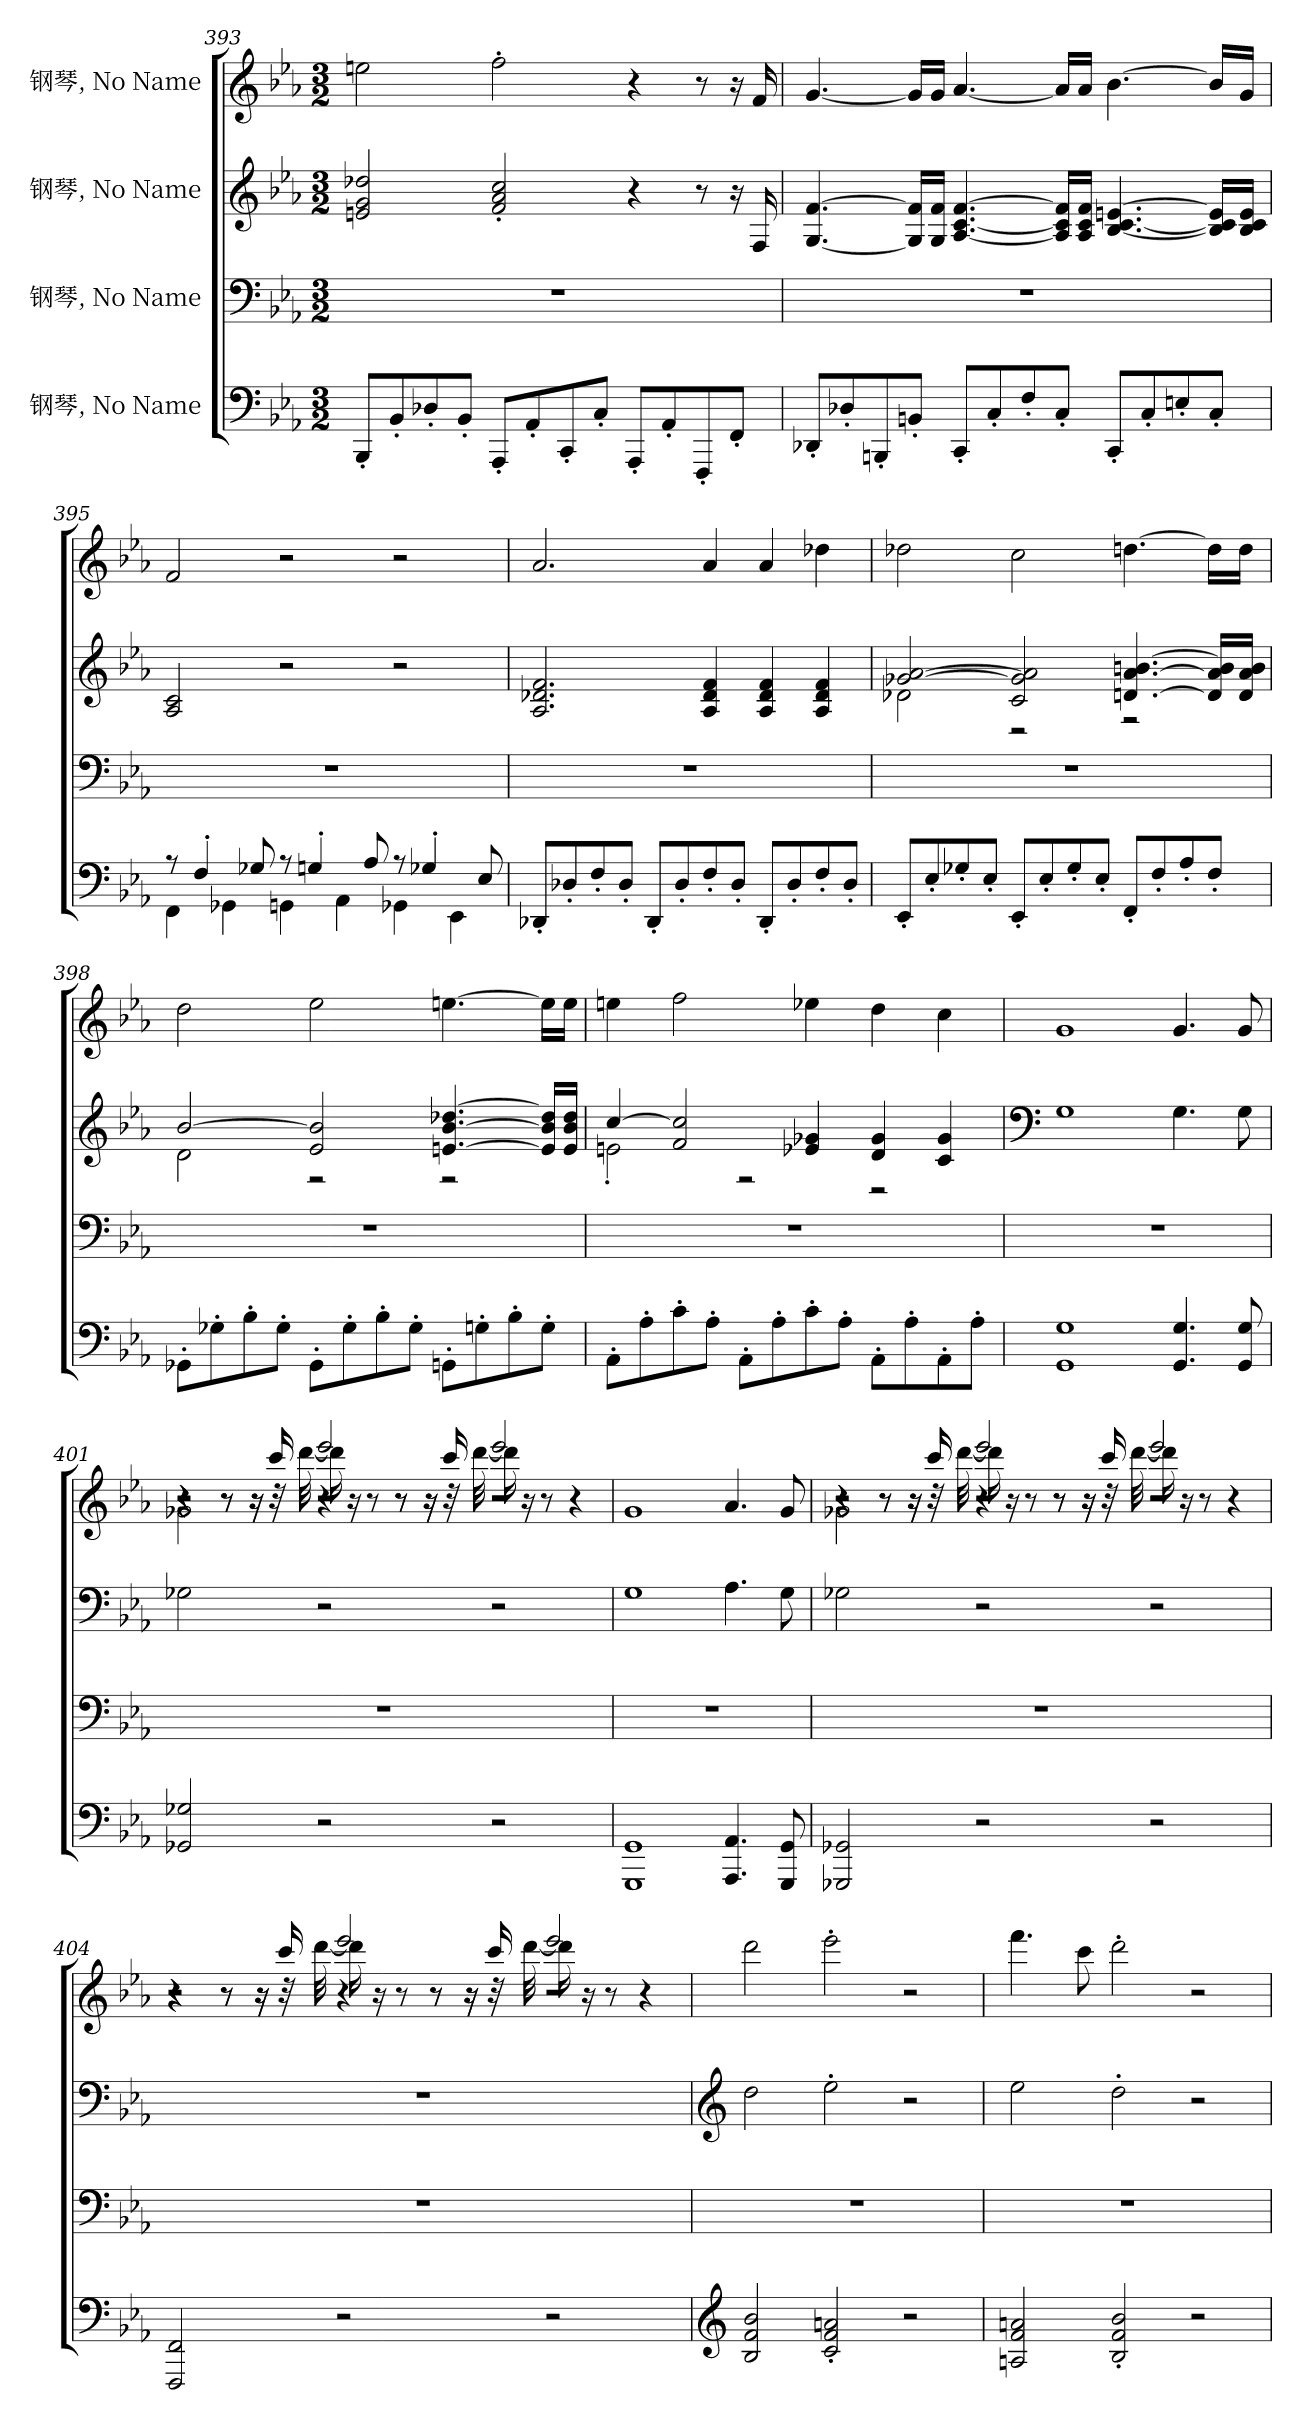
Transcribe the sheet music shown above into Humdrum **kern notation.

**kern	**kern	**kern	**kern
*part4	*part3	*part2	*part1
*staff4	*staff3	*staff2	*staff1
*I"钢琴, No Name	*I"钢琴, No Name	*I"钢琴, No Name	*I"钢琴, No Name
*clefF4	*clefF4	*clefG2	*clefG2
*k[b-e-a-]	*k[b-e-a-]	*k[b-e-a-]	*k[b-e-a-]
*M3/2	*M3/2	*M3/2	*M3/2
*MM99	*MM99	*MM99	*MM99
=393	=393	=393	=393
8BBB-'/L	1.r	2en/ 2g/ 2dd-X/	2een\
8BB-'/	.	.	.
8D-X'/	.	.	.
8BB-'/J	.	.	.
8AAA-'/L	.	2f/' 2a-/' 2cc/'	2ff'\
8AA-'/	.	.	.
8CC'/	.	.	.
8C'/J	.	.	.
8AAA-'/L	.	4r	4r
8AA-'/	.	.	.
8FFF'/	.	8r	8r
8FF'/J	.	16r	16r
*	*	*	*MM96
.	.	16F/	16f/
!!LO:LB:g=z
=394	=394	=394	=394
*	*	*	*MM99
8DD-X'/L	1.r	[4.G/ [4.f/	[4.g/
8D-X'/	.	.	.
8BBBn'/	.	.	.
8BBn'/J	.	16G/] 16f/]LL	16g/LL]
*	*	*	*MM98
.	.	16G/ 16f/JJ	16g/JJ
*	*	*	*MM99
8CC'/L	.	[4.A-/ [4.c/ [4.f/	[4.a-/
8C'/	.	.	.
8F'/	.	.	.
8C'/J	.	16A-/] 16c/] 16f/]LL	16a-/LL]
*	*	*	*MM98
.	.	16A-/ 16c/ 16f/JJ	16a-/JJ
*	*	*	*MM99
8CC'/L	.	[4.B-/ [4.c/ [4.en/	[4.b-\
8C'/	.	.	.
8En'/	.	.	.
*	*	*	*MM95
8C'/J	.	16B-/] 16c/] 16e/]LL	16b-/LL]
.	.	16B-/ 16c/ 16e/JJ	16g/JJ
=395	=395	=395	=395
*^	*	*	*
8r	4FF\	1.r	2A-/ 2c/	2f/
4F'/	.	.	.	.
.	4GG-X\	.	.	.
8G-X/	.	.	.	.
8r	4GGn\	.	2r	2r
4Gn'/	.	.	.	.
.	4AA-\	.	.	.
8A-/	.	.	.	.
8r	4GG-X\	.	2r	2r
4G-X'/	.	.	.	.
.	4EE-\	.	.	.
8E-/	.	.	.	.
*v	*v	*	*	*
!!LO:LB:g=z
=396	=396	=396	=396
*	*	*	*MM99
8DD-X'/L	1.r	2.A-/ 2.d-X/ 2.f/	2.a-/
8D-X'/	.	.	.
8F'/	.	.	.
8D-'/J	.	.	.
8DD-'/L	.	.	.
8D-'/	.	.	.
8F'/	.	4A-/ 4d-/ 4f/	4a-/
8D-'/J	.	.	.
8DD-'/L	.	4A-/ 4d-/ 4f/	4a-/
8D-'/	.	.	.
8F'/	.	4A-/ 4d-/ 4f/	4dd-X\
8D-'/J	.	.	.
=397	=397	=397	=397
*	*	*^	*
8EE-'/L	1.r	[2g-X/ [2a-/	2d-X\	2dd-X\
8E-'/	.	.	.	.
8G-X'/	.	.	.	.
8E-'/J	.	.	.	.
8EE-'/L	.	2c/ 2g-/] 2a-/]	2r	2cc\
8E-'/	.	.	.	.
8G-'/	.	.	.	.
8E-'/J	.	.	.	.
8FF'/L	.	[4.dn/ [4.a-/ [4.bn/	2r	[4.ddn\
8F'/	.	.	.	.
8A-'/	.	.	.	.
8F'/J	.	16d/] 16a-/] 16b/]LL	.	16dd\LL]
*	*	*	*	*MM95
.	.	16d/ 16a-/ 16b/JJ	.	16dd\JJ
!!LO:PB:g=z
=398	=398	=398	=398	=398
8GG-X'\L	1.r	[2b-/	2d\	2dd\
8G-X'\	.	.	.	.
8B-'\	.	.	.	.
8G-'\J	.	.	.	.
8GG-'\L	.	2e-/ 2b-/]	2r	2ee-\
8G-'\	.	.	.	.
8B-'\	.	.	.	.
8G-'\J	.	.	.	.
8GGn'\L	.	[4.en/ [4.b-/ [4.dd-X/	2r	[4.een\
8Gn'\	.	.	.	.
8B-'\	.	.	.	.
8G'\J	.	16e/] 16b-/] 16dd-/]LL	.	16ee\LL]
*	*	*	*	*MM95
.	.	16e/ 16b-/ 16dd-/JJ	.	16ee\JJ
=399	=399	=399	=399	=399
8AA-'\L	1.r	[4cc/	2en'\	4een\
8A-'\	.	.	.	.
*	*	*	*	*MM98
8c'\	.	2f/ 2cc/]	.	2ff\
8A-'\J	.	.	.	.
8AA-'\L	.	.	2r	.
8A-'\	.	.	.	.
8c'\	.	4e-X/ 4g-X/	.	4ee-X\
8A-'\J	.	.	.	.
8AA-'\L	.	4d/ 4g-/	2r	4dd\
8A-'\	.	.	.	.
8AA-'\	.	4c/ 4g-/	.	4cc\
8A-'\J	.	.	.	.
*	*	*v	*v	*
=400	=400	=400	=400
*	*	*clefF4	*
*	*	*	*MM99
1GG 1G	1.r	1G	1g
4.GG/ 4.G/	.	4.G\	4.g/
*	*	*	*MM95
8GG/ 8G/	.	8G\	8g/
!!LO:LB:g=z
=401	=401	=401	=401
*	*	*	*^
*	*	*	*	*^
*	*	*	*	*	*^
2GG-X/ 2G-X/	1.r	2G-X\	2r	4r	4r	2g-X\
.	.	.	.	8r	8r	.
*	*	*	*MM94	*	*	*
.	.	.	.	16r	16r	.
.	.	.	.	32r	16ccc/	.
.	.	.	.	[32ddd\	.	.
2r	.	2r	2eee-/	16ddd\]	4r	2r
.	.	.	.	16r	.	.
.	.	.	.	8r	.	.
.	.	.	.	8r	8r	.
.	.	.	.	16r	16r	.
.	.	.	.	32r	16ccc/	.
.	.	.	.	[32ddd\	.	.
2r	.	2r	2eee-/	16ddd\]	2r	2r
.	.	.	.	16r	.	.
.	.	.	.	8r	.	.
.	.	.	.	4r	.	.
*	*	*	*v	*v	*v	*v
=402	=402	=402	=402
*	*	*	*MM99
1GGG 1GG	1.r	1G	1g
4.AAA-/ 4.AA-/	.	4.A-\	4.a-/
*	*	*	*MM95
8GGG/ 8GG/	.	8G\	8g/
!!LO:LB:g=z
=403	=403	=403	=403
*	*	*	*^
*	*	*	*	*^
*	*	*	*	*	*^
2GGG-X/ 2GG-X/	1.r	2G-X\	2r	4r	4r	2g-X\
.	.	.	.	8r	8r	.
*	*	*	*MM94	*	*	*
.	.	.	.	16r	16r	.
.	.	.	.	32r	16ccc/	.
.	.	.	.	[32ddd\	.	.
2r	.	2r	2eee-/	16ddd\]	4r	2r
.	.	.	.	16r	.	.
.	.	.	.	8r	.	.
.	.	.	.	8r	8r	.
.	.	.	.	16r	16r	.
.	.	.	.	32r	16ccc/	.
.	.	.	.	[32ddd\	.	.
2r	.	2r	2eee-/	16ddd\]	2r	2r
.	.	.	.	16r	.	.
.	.	.	.	8r	.	.
.	.	.	.	4r	.	.
*	*	*	*v	*v	*v	*v
=404	=404	=404	=404
*	*	*	*MM92
*	*	*	*^
*	*	*	*	*^
2FFF/ 2FF/	1.r	1.r	2r	4r	4r
.	.	.	.	8r	8r
.	.	.	.	16r	16r
.	.	.	.	32r	16ccc/
.	.	.	.	[32ddd\	.
2r	.	.	2eee-/	16ddd\]	4r
.	.	.	.	16r	.
.	.	.	.	8r	.
*	*	*	*MM91	*	*
.	.	.	.	8r	8r
.	.	.	.	16r	16r
.	.	.	.	32r	16ccc/
*	*	*	*MM89	*	*
.	.	.	.	[32ddd\	.
2r	.	.	2eee-/	16ddd\]	2r
.	.	.	.	16r	.
.	.	.	.	8r	.
*	*	*	*MM24	*	*
.	.	.	.	4r	.
*	*	*	*v	*v	*v
!!LO:PB:g=z
=405	=405	=405	=405
*clefG2	*	*clefG2	*
*	*	*	*MM99
2B-/ 2f/ 2b-/	1.r	2dd\	2ddd\
2c/' 2f/' 2an/'	.	2ee-'\	2eee-'\
2r	.	2r	2r
=406	=406	=406	=406
*	*	*	*MM99
2An/ 2f/ 2an/	1.r	2ee-\	4.fff\
.	.	.	8ccc\
2B-/' 2f/' 2b-/'	.	2dd'\	2ddd'\
2r	.	2r	2r
=	=	=	=
*-	*-	*-	*-
